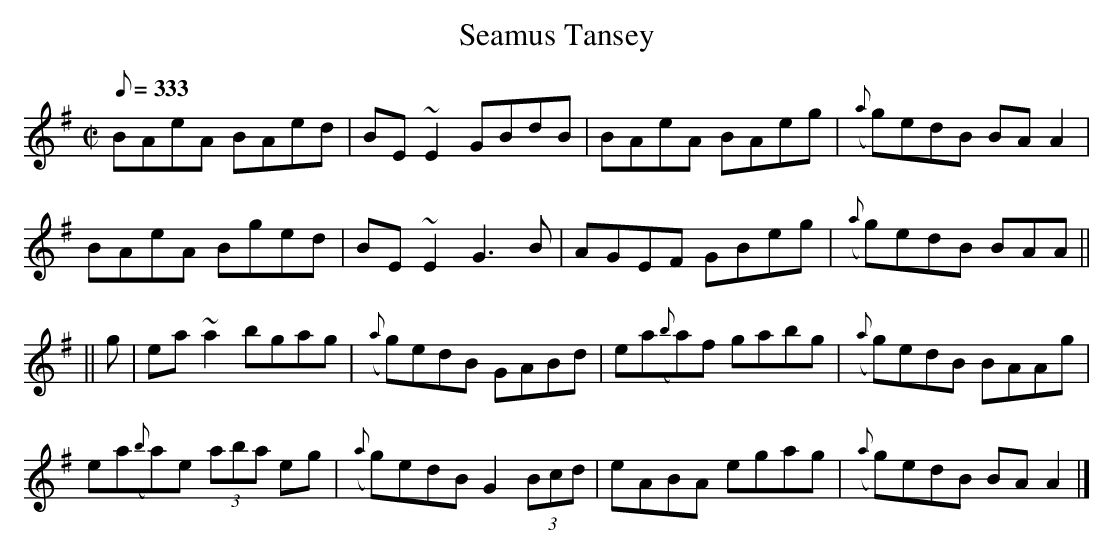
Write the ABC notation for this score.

X:1
T:Seamus Tansey
L:1/8
Q:333
M:C|
K:Emin
BAeA BAed|BE ~E2 GBdB|BAeA BAeg|({a}g)edB BAA2|
BAeA Bged|BE ~E2 G3 B|AGEF GBeg|({a}g)edB BAA||
||g|ea ~a2 bgag|({a}g)edB GABd|ea({b}a)f gabg|({a}g)edB BAAg|
ea({b}a)e (3aba eg|({a}g)edB G2 (3Bcd|eABA egag|({a}g)edB BA A2|]
